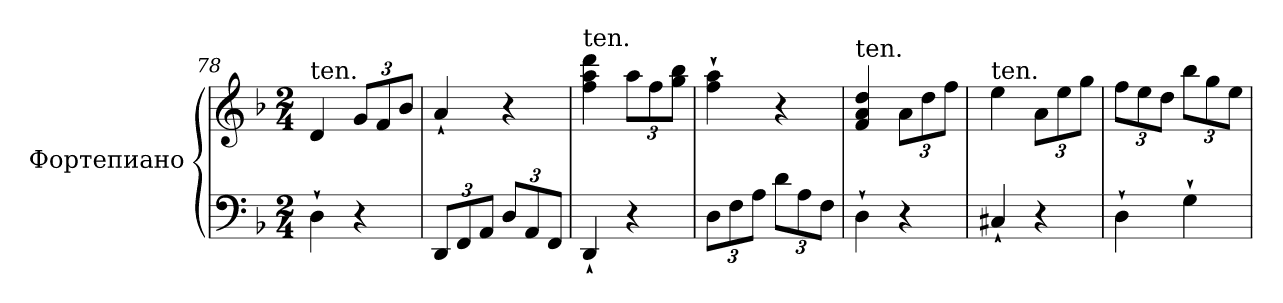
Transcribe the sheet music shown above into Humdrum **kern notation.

**kern	**kern
*part1	*part1
*staff2	*staff1
*I"Фортепиано	*
*clefF4	*clefG2
*k[b-]	*k[b-]
*M2/4	*M2/4
=78	=78
!	!LO:TX:a:t=ten.
4D`\	4d/
*	*Xbrackettup
4r	12g/L
.	12f/
.	12b-/J
=79	=79
*Xbrackettup	*
12DD/L	4a`/
12FF/	.
12AA/J	.
12D/L	4r
12AA/	.
12FF/J	.
=80	=80
!	!LO:TX:a:t=ten.
4DD`/	4ff\ 4aa\ 4ddd\
4r	12aa\L
.	12ff\
.	12gg\ 12bb-\J
=81	=81
12D\L	4ff\` 4aa\`
12F\	.
12A\J	.
12d\L	4r
12A\	.
12F\J	.
=82	=82
!	!LO:TX:a:t=ten.
4D`\	4f/ 4a/ 4dd/
4r	12a\L
.	12dd\
.	12ff\J
!!LO:PB:g=z
=83	=83
!	!LO:TX:a:t=ten.
4C#X`/	4ee\
4r	12a\L
.	12ee\
.	12gg\J
=84	=84
4D`\	12ff\L
.	12ee\
.	12dd\J
4G`\	12bb-\L
.	12gg\
.	12ee\J
=	=
*-	*-
